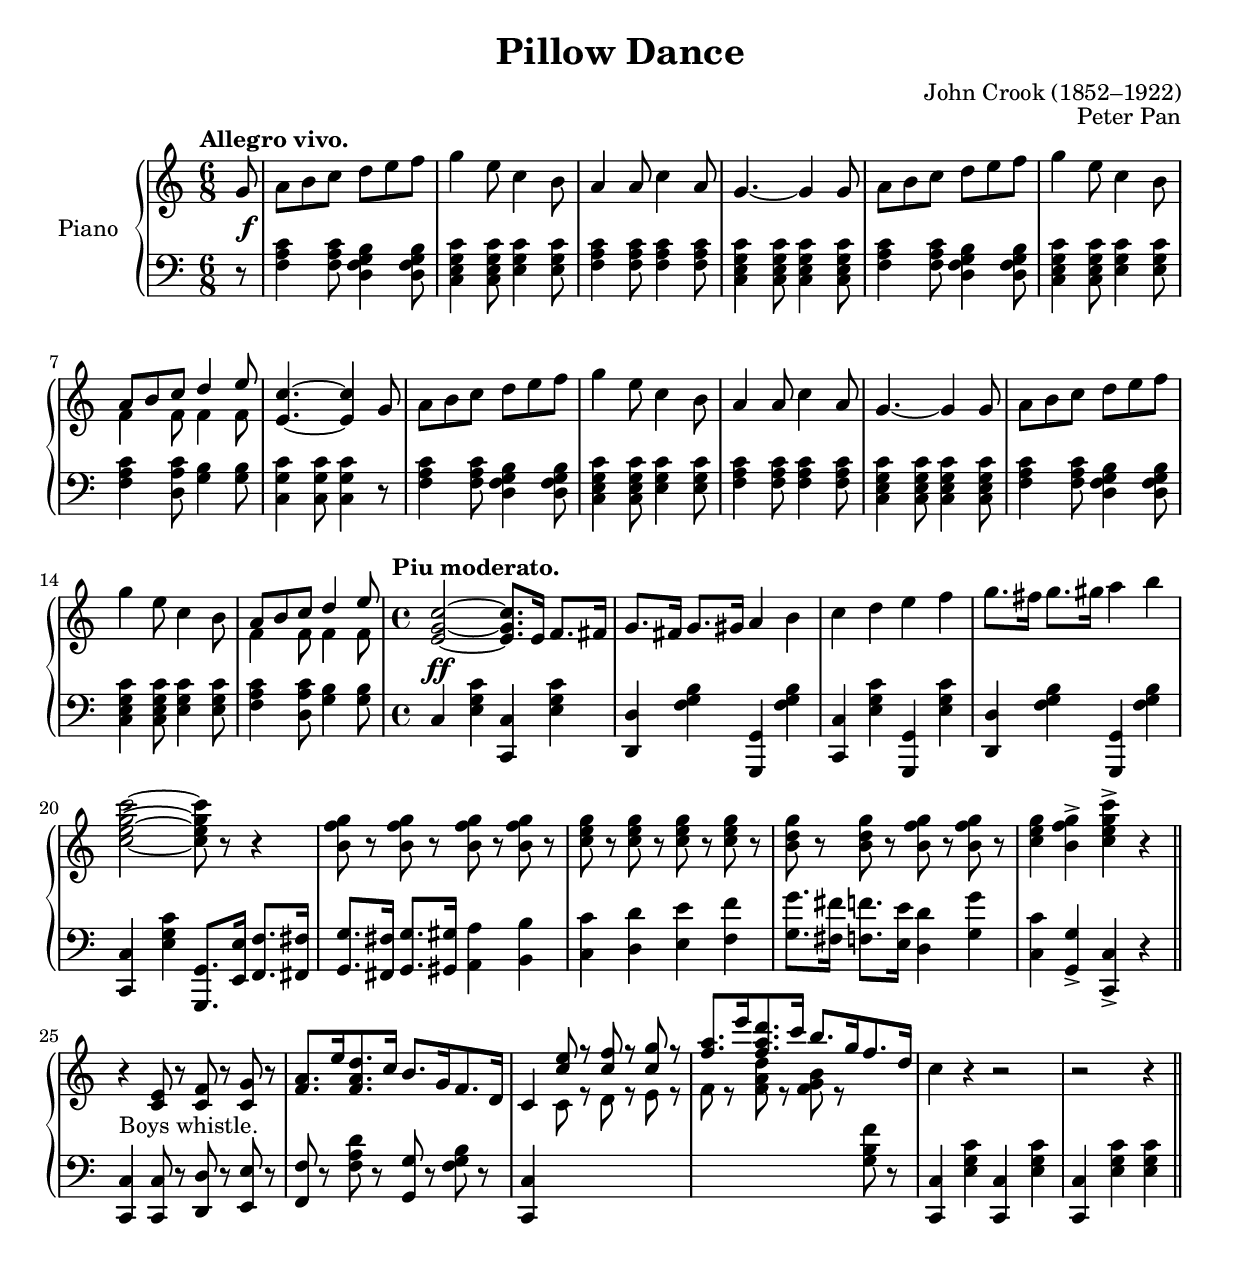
\version "2.19.52"
\language "english"
\include "Peter_Pan.ily"

\include "articulate.ly"

\header {
  title = "Pillow Dance"
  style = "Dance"
}

\tagGroup #'(midi-only score-only)


dynamicsOne = {
		s8\f	|
	s2.*15		|
}

upperOne = \relative c'' {
  \repeat unfold 2 {
						g8	|
    \repeat unfold 2 {
	a	b	c	d	e	f	|
	g4		e8	c4		b8	|
    }
    \alternative {
      {
	a4		a8	c4		a8	|
	g4.~			g4		g8	|
      }
      {
        << {
	a8	b	c	d4		e8	|
        } \\ {
	f,4		f8	f4		f8	|
        } >>
      }
    }
  }
  \alternative {
    {
	<e c'>4.~		q4		%…
    }
    {}
  }
}

lowerOne = \relative c {
  \repeat unfold 2 {
						r8	|
    \repeat unfold 2 {
	<f a c>4	q8	<d f g b>4	q8	|
	<c e g c>4	q8	<e g c>4	q8	|
    }
    \alternative {
      {
	<f a c>4	q8	q4		q8	|
	<c e g c>4	q8	q4		q8	|
      }
      {
	<f a c>4	<d a'c>8<g b>4		q8	|
      }
    }
  }
  \alternative {
    {
	<c, g' c>4	q8	q4		%…
    }
    {}
  }
}

pedalOne = {
		s8	|
	s2.*15		|
}


dynamicsTwo = {
	<>\ff
	s1*9	|
}

upperTwo = \relative c' {
	<e g c>2~			q8.	e16	f8.	fs16	|

	g8.	fs16	g8.	gs16	a4		b		|
	c		d		e		f		|
	g8.	fs16	g8.	gs16	a4		b		|
	<c, e g c>2~			q8	r	r4		|

	<b f' g>8 r	q	r	q	r	q	r	|
	<c e g>	r	q	r	q	r	q	r	|
	<b d g>	r	q	r	<b f' g> r	q	r	|
	<c e g>4	<b f' g>->	<c e g c>->	r		|
}

lowerTwo = \relative c {
	c4		<e g c>		<c c,>		<e g c>		|

	<d d,>		<f g b>		<g, g,>		<f' g b>	|
	<c c,>		<e g c>		<g, g,>		<e' g c>	|
	<d d,>		<f g b>		<g, g,>		<f' g b>	|
	<c c,>		<e g c>	<g, g,>8. <e e'>16 <f f'>8. <fs fs'>16	|

	<g g'>8. <fs fs'>16 <g g'>8. <gs gs'>16	<a a'>4	<b b'>		|
	<c c'>		<d d'>		<e e'>		<f f'>		|
	<g g'>8. <fs fs'>16 <f f'>8. <e e'>16	<d d'>4	<g g'>		|
	<c, c'>		<g g'>->	<c, c'>->	r		|
}

pedalTwo = {
	s1*9	|
}


dynamicsThree = {
  <>-\markup \upright "Boys whistle."
	s1*5	|
	s2.	%…
}

upperThree = \relative c' {
	r4		<c e>8	r	<c f>	r	<c g'>	r	|
	<f a>8.[e'16	<f, a d>8. c'16]b8.[	g16	f8.	d16]	|
	c4    \voiceOne	<c' e>8	r	<c f>	r	<c g'>	r	|
	<f a>8.[e'16	<f, a d>8. c'16]b8.[	g16	f8.	d16]	|

  \oneVoice
	c4		r		r2				|
	r2				r4		%…
}

lowerThree = \relative c {
	<c c,>4		q8	r	<d d,>	r	<e e,>	r	|
	<f f,>	r	<f a d>	r	<g g,>	r	<f g b>	r	|
	<c c,>4		%…
  \change Staff = "upper"
  \voiceTwo
			c'8	r	d	r	e	r	|
	f	r	<f a d>	r	<f g b>	r	%…
  \change Staff = "lower"
  \oneVoice
							<g, b f'>8 r	|

	<c, c,>4	<e g c>		<c c,>		<e g c>		|
	<c c,>		<e g c>		q		%…
}

pedalThree = {
	s1*5	|
	s2.	%…
}


dynamics = {
  \set Score.tempoHideNote = ##t

  \time 6/8
  \tempo "Allegro vivo." 4 = 140

  \partial 8
  \dynamicsOne

  \time 4/4
  \tempo "Piu moderato." 4 = 132
  \dynamicsTwo
  \bar "||"

  \dynamicsThree
  \bar "||"
}

upper = {
  \clef treble

  \key c \major
  \upperOne

  \upperTwo

  \upperThree
}

lower = {
  \clef bass

  \key c \major
  \lowerOne

  \lowerTwo

  \lowerThree
}

pedal = {
  \pedalOne
  \pedalTwo
  \pedalThree
}

\score {
  \new PianoStaff
    \with {
      instrumentName = #"Piano"
    }
  \keepWithTag #'score-only
  <<
    \new Staff = "upper" \upper
    \new Dynamics = "dynamics" \dynamics
    \new Staff = "lower" \lower
    \new Dynamics = "pedal" \pedal
  >>
  \layout {}
}

\score {
  \new PianoStaff
    \with {
      midiInstrument = #"acoustic grand"
    }
  \keepWithTag #'midi-only
  <<
    \new Staff = "upper"
    % \articulate
    \unfoldRepeats
    <<
      \upper
      \dynamics
      \pedal
    >>
    \new Staff = "lower"
    % \articulate
    \unfoldRepeats
    <<
      \lower
      \dynamics
      \pedal
    >>
  >>
  \midi {}
  % \layout {}
}

